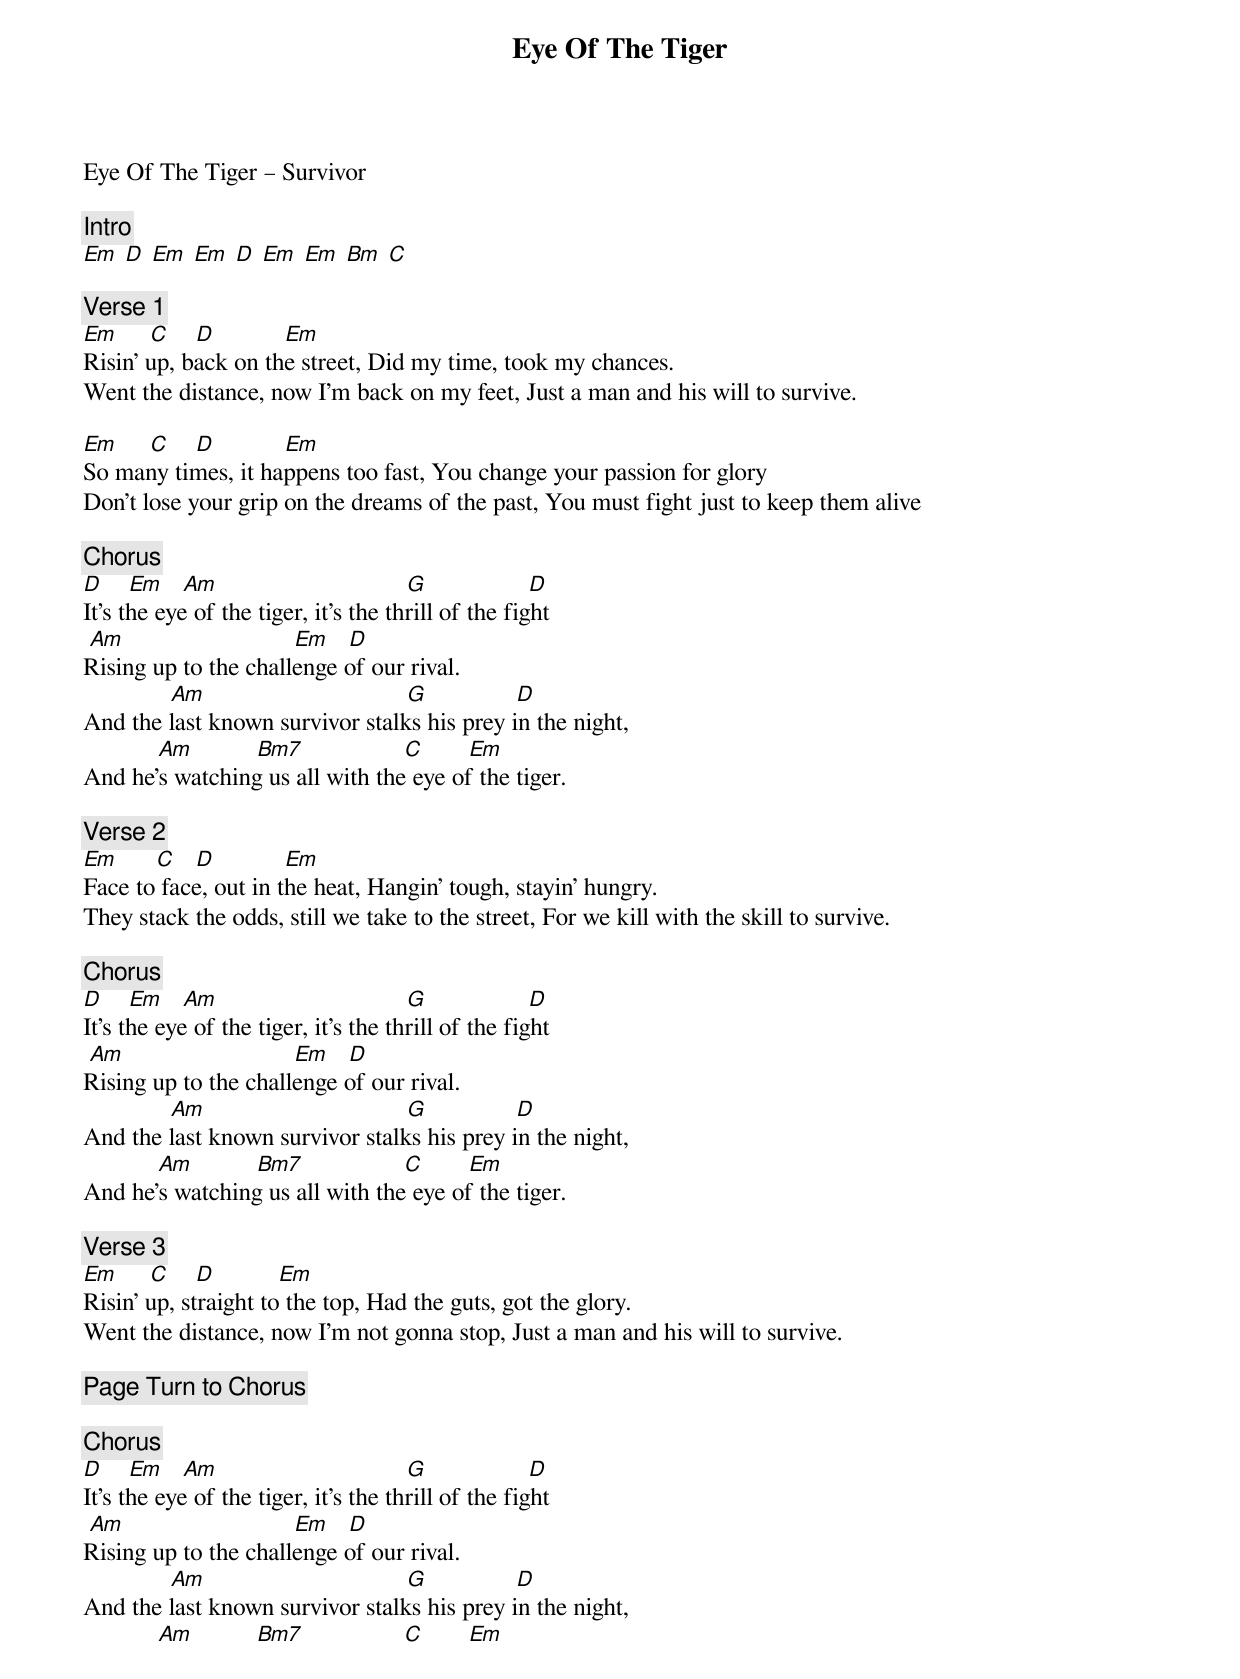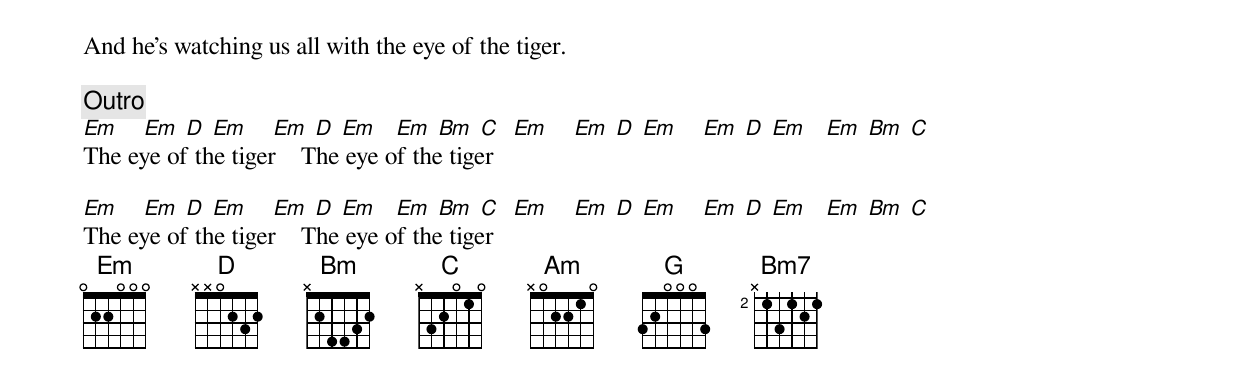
{title: Eye Of The Tiger}
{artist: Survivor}
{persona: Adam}
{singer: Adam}
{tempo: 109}
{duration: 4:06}
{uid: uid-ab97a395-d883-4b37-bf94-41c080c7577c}
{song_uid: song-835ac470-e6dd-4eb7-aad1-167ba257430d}



Eye Of The Tiger – Survivor

{comment: Intro}
[Em] [D] [Em]	[Em] [D] [Em]	[Em] [Bm] [C]

{comment: Verse 1}
[Em]   		[C] 			[D]       				[Em]
Risin' up, back on the street, Did my time, took my chances.
Went the distance, now I'm back on my feet, Just a man and his will to survive.

[Em]   		[C] 			[D]       				[Em]
So many times, it happens too fast, You change your passion for glory
Don't lose your grip on the dreams of the past, You must fight just to keep them alive

{comment: Chorus}
[D]    [Em]   [Am]                            		[G]               	[D]
It's the eye of the tiger, it's the thrill of the fight
	[Am]                         		[Em]   [D]
Rising up to the challenge of our rival.
         	    [Am]                             			[G]             	[D]
And the last known survivor stalks his prey in the night,
          		[Am]          [Bm7]          	     [C]     		[Em]
And he's watching us all with the eye of the tiger.

{comment: Verse 2}
[Em]   			[C] 		[D]       				[Em]
Face to face, out in the heat, Hangin' tough, stayin' hungry.
They stack the odds, still we take to the street, For we kill with the skill to survive.

{comment: Chorus}
[D]    [Em]   [Am]                            		[G]               	[D]
It's the eye of the tiger, it's the thrill of the fight
	[Am]                         		[Em]   [D]
Rising up to the challenge of our rival.
         	    [Am]                             			[G]             	[D]
And the last known survivor stalks his prey in the night,
          		[Am]          [Bm7]          	     [C]     		[Em]
And he's watching us all with the eye of the tiger.

{comment: Verse 3}
[Em]   		[C] 			[D]       			[Em]
Risin' up, straight to the top, Had the guts, got the glory.
Went the distance, now I'm not gonna stop, Just a man and his will to survive.

{comment: Page Turn to Chorus}

{comment: Chorus}
[D]    [Em]   [Am]                            		[G]               	[D]
It's the eye of the tiger, it's the thrill of the fight
	[Am]                         		[Em]   [D]
Rising up to the challenge of our rival.
         	    [Am]                             			[G]             	[D]
And the last known survivor stalks his prey in the night,
          		[Am]          [Bm7]          	     [C]     		[Em]
And he's watching us all with the eye of the tiger.

{comment: Outro}
[Em]    [Em] [D] [Em]    [Em] [D] [Em]   [Em] [Bm] [C]		[Em]    [Em] [D] [Em]    [Em] [D] [Em]   [Em] [Bm] [C]
The eye of the tiger				The eye of the tiger

[Em]    [Em] [D] [Em]    [Em] [D] [Em]   [Em] [Bm] [C]		[Em]    [Em] [D] [Em]    [Em] [D] [Em]   [Em] [Bm] [C]
The eye of the tiger				The eye of the tiger
